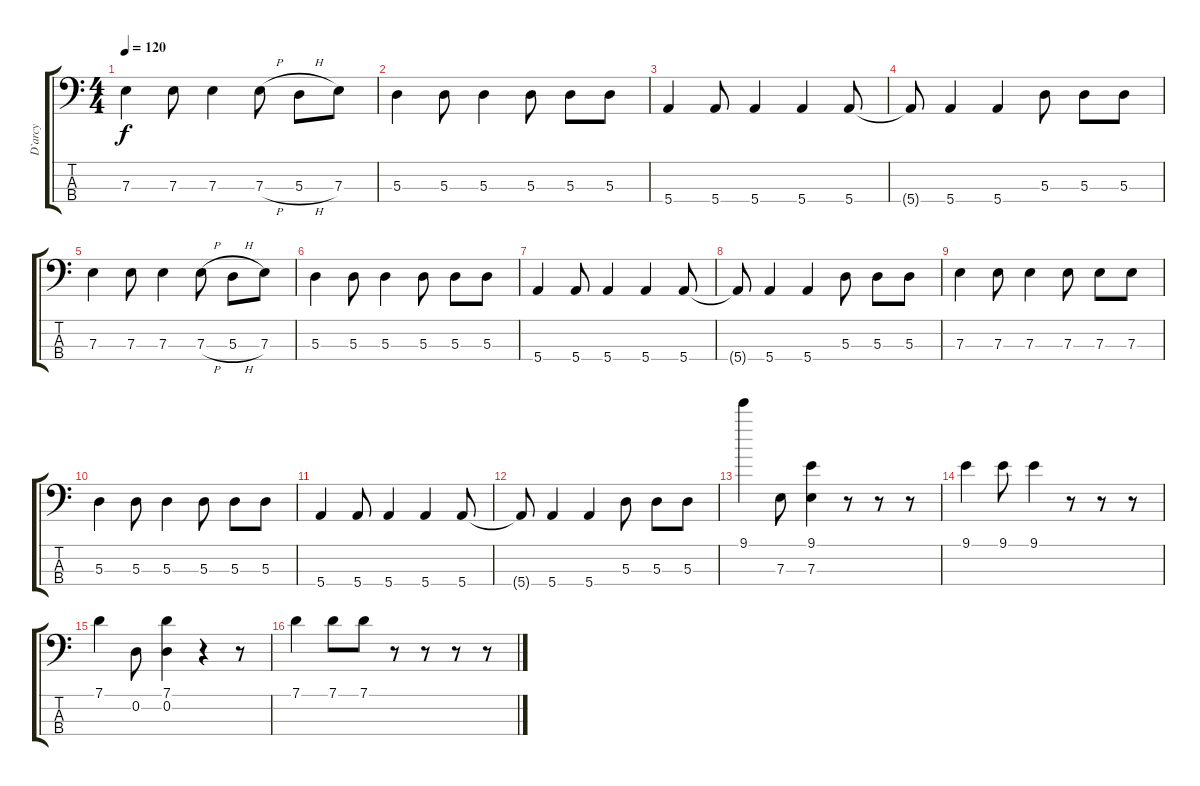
\track ("D`arcy" "D`arcy") {instrument electricbassfinger}
\staff {score tabs}
\tuning (G2 D2 A1 E1) {hide}
\ts (4 4)
\tempo 120
\clef f4
\ks c
7.3.4{dy f} 7.3.8 7.3.4 7.3{h}.8 5.3{h}.8 7.3.8 |
5.3.4 5.3.8 5.3.4 5.3.8 5.3.8 5.3.8 |
5.4.4 5.4.8 5.4.4 5.4.4 5.4.8 |
5.4{t}.8 5.4.4 5.4.4 5.3.8 5.3.8 5.3.8 |
7.3.4 7.3.8 7.3.4 7.3{h}.8 5.3{h}.8 7.3.8 |
5.3.4 5.3.8 5.3.4 5.3.8 5.3.8 5.3.8 |
5.4.4 5.4.8 5.4.4 5.4.4 5.4.8 |
5.4{t}.8 5.4.4 5.4.4 5.3.8 5.3.8 5.3.8 |
7.3.4 7.3.8 7.3.4 7.3.8 7.3.8 7.3.8 |
5.3.4 5.3.8 5.3.4 5.3.8 5.3.8 5.3.8 |
5.4.4 5.4.8 5.4.4 5.4.4 5.4.8 |
5.4{t}.8 5.4.4 5.4.4 5.3.8 5.3.8 5.3.8 |
9.1.4{ot 15mb} 7.3.8 (9.1 7.3).4 r.8 r.8 r.8 |
9.1.4 9.1.8 9.1.4 r.8 r.8 r.8 |
7.1.4 0.2.8 (7.1 0.2).4 r.4 r.8 |
7.1.4 7.1.8 7.1.8 r.8 r.8 r.8 r.8
